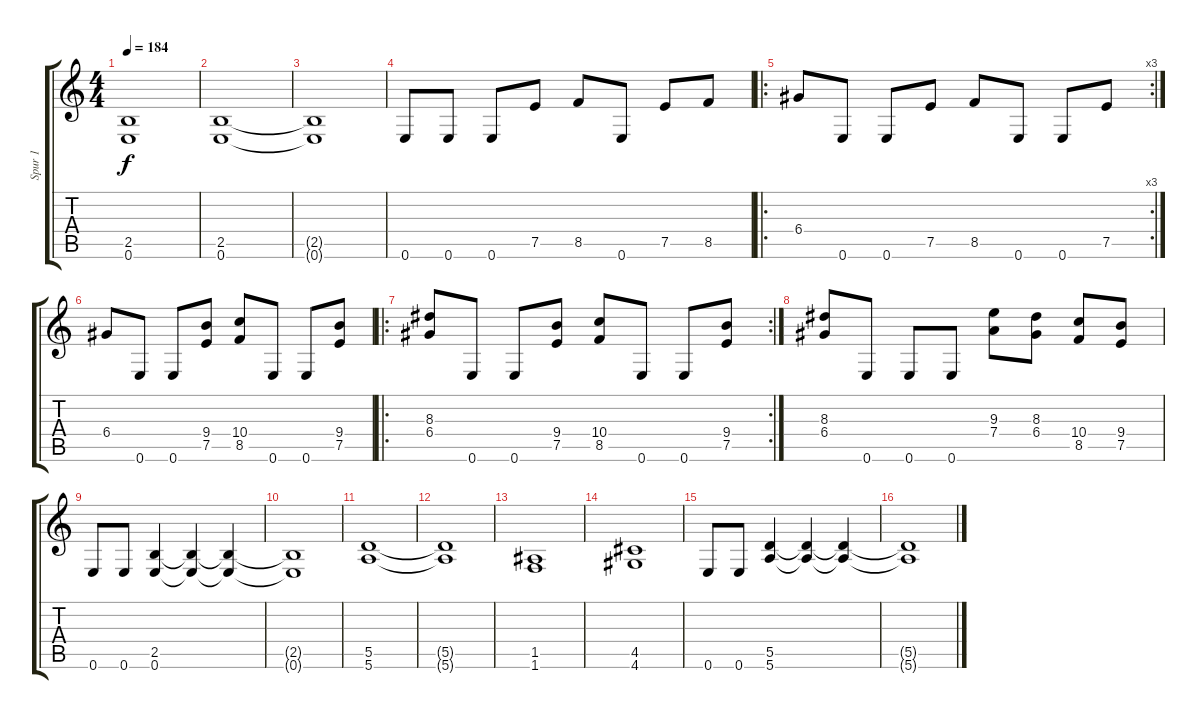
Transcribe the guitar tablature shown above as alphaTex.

\track ("Spur 1" "Spur 1") {instrument distortionguitar}
\staff {score tabs}
\tuning (E4 B3 G3 D3 A2 E2) {hide}
\ts (4 4)
\tempo 184
\clef g2
\ks c
(2.5{t} 0.6{t}).1{dy f} |
(2.5 0.6).1 |
(2.5{t} 0.6{t}).1 |
0.6.8 0.6.8 0.6.8 7.5.8 8.5.8 0.6.8 7.5.8 8.5.8 |
\ro
\rc 3
6.4.8 0.6.8 0.6.8 7.5.8 8.5.8 0.6.8 0.6.8 7.5.8 |
6.4.8 0.6.8 0.6.8 (9.4 7.5).8 (10.4 8.5).8 0.6.8 0.6.8 (9.4 7.5).8 |
\ro
\rc 2
(8.3 6.4).8 0.6.8 0.6.8 (9.4 7.5).8 (10.4 8.5).8 0.6.8 0.6.8 (9.4 7.5).8 |
(8.3 6.4).8 0.6.8 0.6.8 0.6.8 (9.3 7.4).8 (8.3 6.4).8 (10.4 8.5).8 (9.4 7.5).8 |
0.6.8 0.6.8 (2.5 0.6).4 (2.5{t} 0.6{t}).4 (2.5{t} 0.6{t}).4 |
(2.5{t} 0.6{t}).1 |
(5.5 5.6).1 |
(5.5{t} 5.6{t}).1 |
(1.5 1.6).1 |
(4.5 4.6).1 |
0.6.8 0.6.8 (5.5 5.6).4 (5.5{t} 5.6{t}).4 (5.5{t} 5.6{t}).4 |
(5.5{t} 5.6{t}).1
